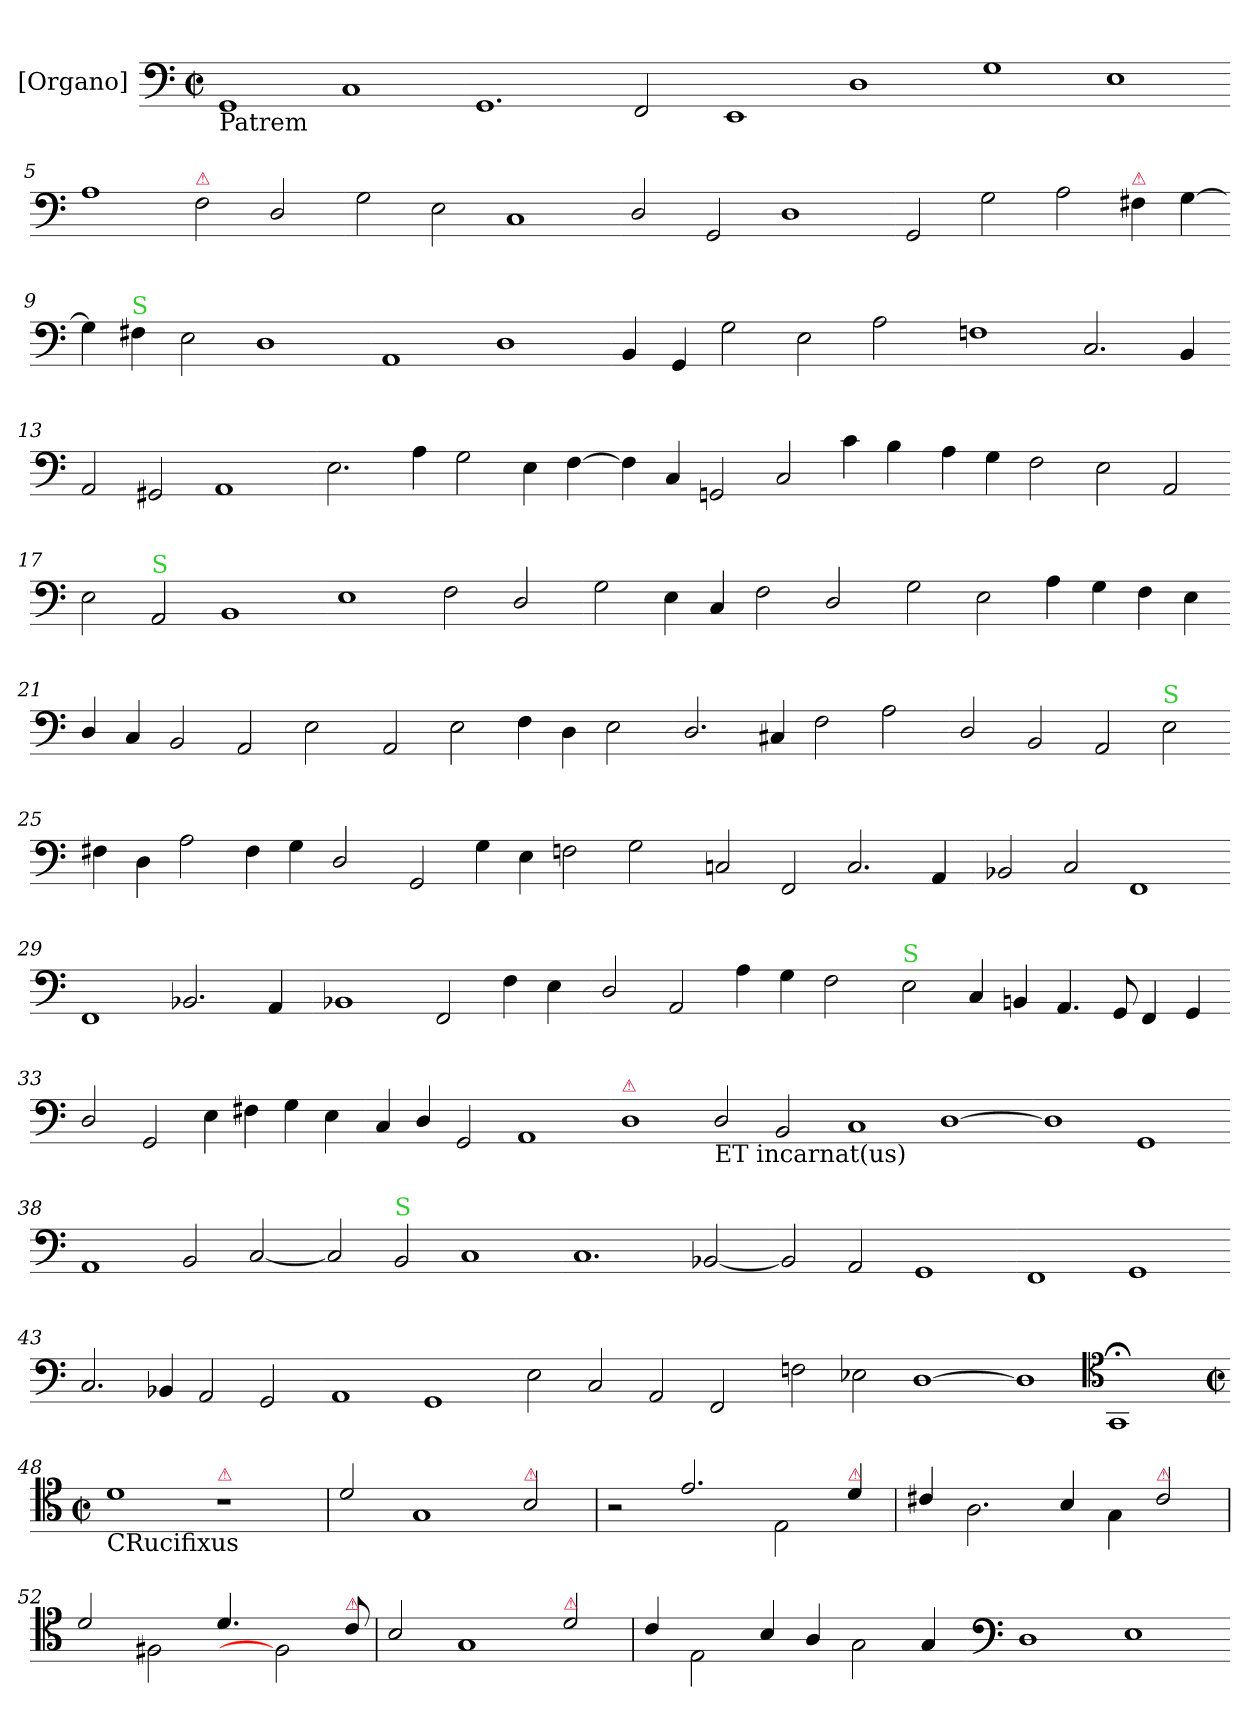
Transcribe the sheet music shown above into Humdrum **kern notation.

**kern
*part1
*staff1
*I"[Organo]
*clefF4
*k[]
*M2/1
*met(c|)
=1
!LO:TX:b:t=Patrem
1GG
1C
=2-
1.GG
2FF/
=3-
1EE
1D
=4-
1G
1E
=5-
1A
!LO:TX:a:color=crimson:t=⚠
2F\
2D/
=6-
2G\
2E\
1C
=7-
2D/
2GG/
1D
=8-
2GG/
2G\
2A\
!LO:TX:a:color=crimson:t=⚠
4F#X\
[4G\
=9-
4G\]
!LO:TX:a:color=limegreen:t=S
4F#X\
2E\
1D
=10-
1AA
1D
=11-
4BB/
4GG/
2G\
2E\
2A\
=12-
1Fn
2.C/
4BB/
=13-
2AA/
2GG#X/
1AA
=14-
2.E\
4A\
2G\
4E\
[4F\
=15-
4F\]
4C/
2GGn/
2C/
4c\
4B\
=16-
4A\
4G\
2F\
2E\
2AA/
=17-
2E\
!LO:TX:a:color=limegreen:t=S
2AA/
1BB
=18-
1E
2F\
2D/
=19-
2G\
4E\
4C/
2F\
2D/
=20-
2G\
2E\
4A\
4G\
4F\
4E\
=21-
4D/
4C/
2BB/
2AA/
2E\
=22-
2AA/
2E\
4F\
4D\
2E\
=23-
2.D/
4C#X/
2F\
2A\
=24-
2D/
2BB/
2AA/
!LO:TX:a:color=limegreen:t=S
2E\
=25-
4F#X\
4D\
2A\
4F#\
4G\
2D/
=26-
2GG/
4G\
4E\
2Fn\
2G\
=27-
2Cn/
2FF/
2.C/
4AA/
=28-
2BB-X/
2C/
1FF
=29-
1FF
2.BB-X/
4AA/
=30-
1BB-X
2FF/
4F\
4E\
=31-
2D/
2AA/
4A\
4G\
2F\
=32-
!LO:TX:a:color=limegreen:t=S
2E\
4C/
4BBn/
4.AA/
8GG/
4FF/
4GG/
=33-
2D/
2GG/
4E\
4F#X\
4G\
4E\
=34-
4C/
4D/
2GG/
1AA
=35-
!LO:TX:a:color=crimson:t=⚠
1D
!LO:TX:b:t=ET incarnat(us)
2D/
2BB/
=36-
1C
[1D
=37-
1D]
1GG
=38-
1AA
2BB/
[2C/
=39-
2C/]
!LO:TX:a:color=limegreen:t=S
2BB/
1C
=40-
1.C
[2BB-X/
=41-
2BB-/]
2AA/
1GG
=42-
1FF
1GG
=43-
2.C/
4BB-X/
2AA/
2GG/
=44-
1AA
1GG
=45-
2E\
2C/
2AA/
2FF/
=46-
2Fn\
2E-X\
[1D
=47-
1D]
*clefC4
1GG;<
=48-
*M2/1
*met(c|)
!LO:TX:b:t=CRucifixus
1d
!LO:TX:a:color=crimson:t=⚠
1r
=49
2d/
1G
!LO:TX:a:color=crimson:t=⚠
2B/
=50
2r
2.e/
2E\
!LO:TX:a:color=crimson:t=⚠
4d/
=51
4c#X/
2.A\
4B/
4G\
!LO:TX:a:color=crimson:t=⚠
2c#/
=52
2d/
2F#X\
4.d/
2F#\]
!LO:TX:a:color=crimson:t=⚠
8c/
=53
2B/
1G
!LO:TX:a:color=crimson:t=⚠
2d/
=54
4c/
2E\
4B/
4A/
2G\
4G/
=55-
*clefF4
1D
1E
=-
*-
